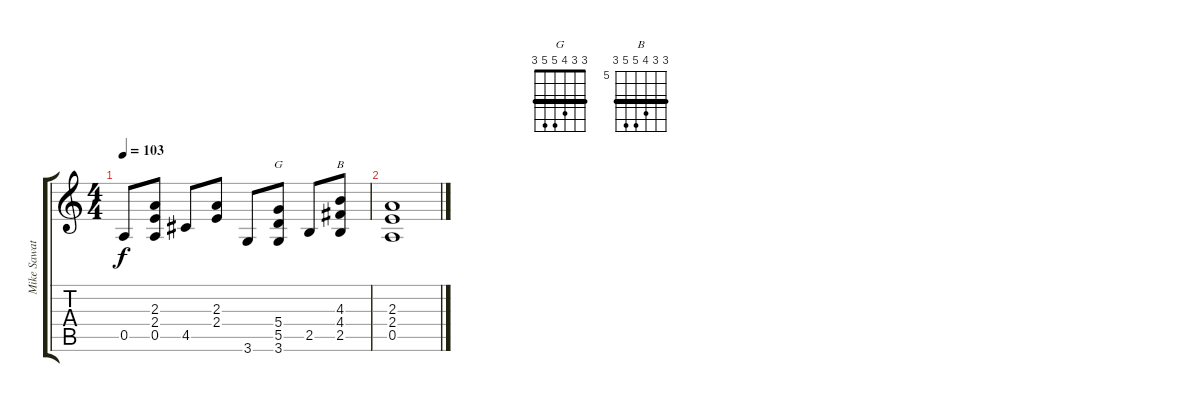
\track ("Mike Sawatzky" "Mike Sawat") {instrument electricguitarclean}
\staff {score tabs}
\tuning (E4 B3 G3 D3 A2 E2) {hide}
\chord ("G" 3 3 4 5 5 3) {barre 3}
\chord ("B" 7 7 8 9 9 7) {firstfret 5 barre 7}
\ts (4 4)
\tempo 103
\clef g2
\ks c
0.5.8{dy f} (2.3 2.4 0.5).8 4.5.8 (2.3 2.4).8 3.6.8 (5.4 5.5 3.6).8{ch "G"} 2.5.8 (4.3 4.4 2.5).8{ch "B"} |
(2.3 2.4 0.5).1
